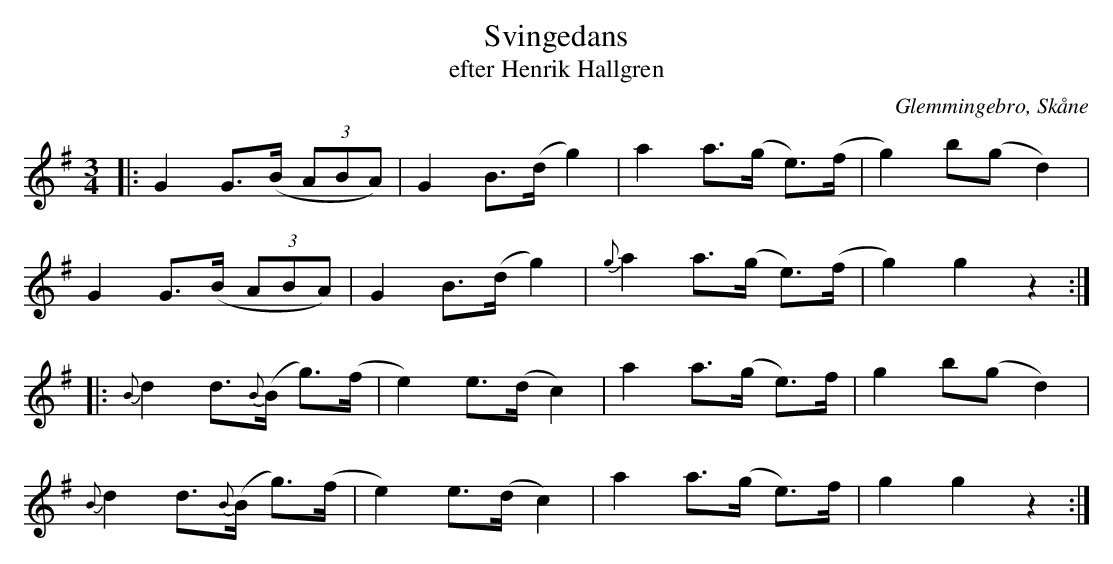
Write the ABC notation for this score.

X:1
T:Svingedans
T:efter Henrik Hallgren
O:Glemmingebro, Skåne
M:3/4
L:1/8
K:G
|: G2 G>(B (3ABA) | G2 B>(d g2) | a2 a>(g e)>(f | g2) b(g d2) |
G2 G>(B (3ABA) | G2 B>(d g2) | {g}a2 a>(g e)>(f | g2) g2 z2 :|
|: {B}d2 d>{B}(B g)>(f | e2) e>(d c2) | a2 a>(g e)>f | g2 b(g d2) |
{B}d2 d>{B}(B g)>(f | e2) e>(d c2) | a2 a>(g e)>f | g2 g2 z2 :|
